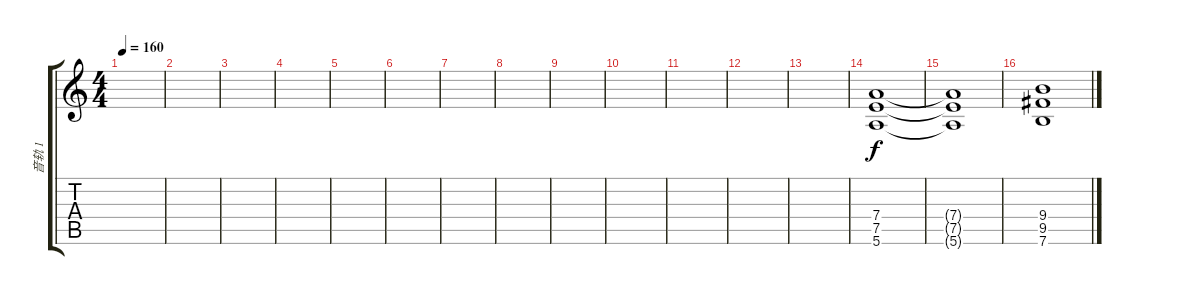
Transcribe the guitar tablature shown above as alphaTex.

\track ("音轨 1" "音轨 1") {instrument distortionguitar}
\staff {score tabs}
\tuning (E4 B3 G3 D3 A2 E2) {hide}
\ts (4 4)
\tempo 160
\clef g2
\ks c
|
|
|
|
|
|
|
|
|
|
|
|
|
(7.4 7.5 5.6).1 |
(7.4{t} 7.5{t} 5.6{t}).1 |
(9.4 9.5 7.6).1
